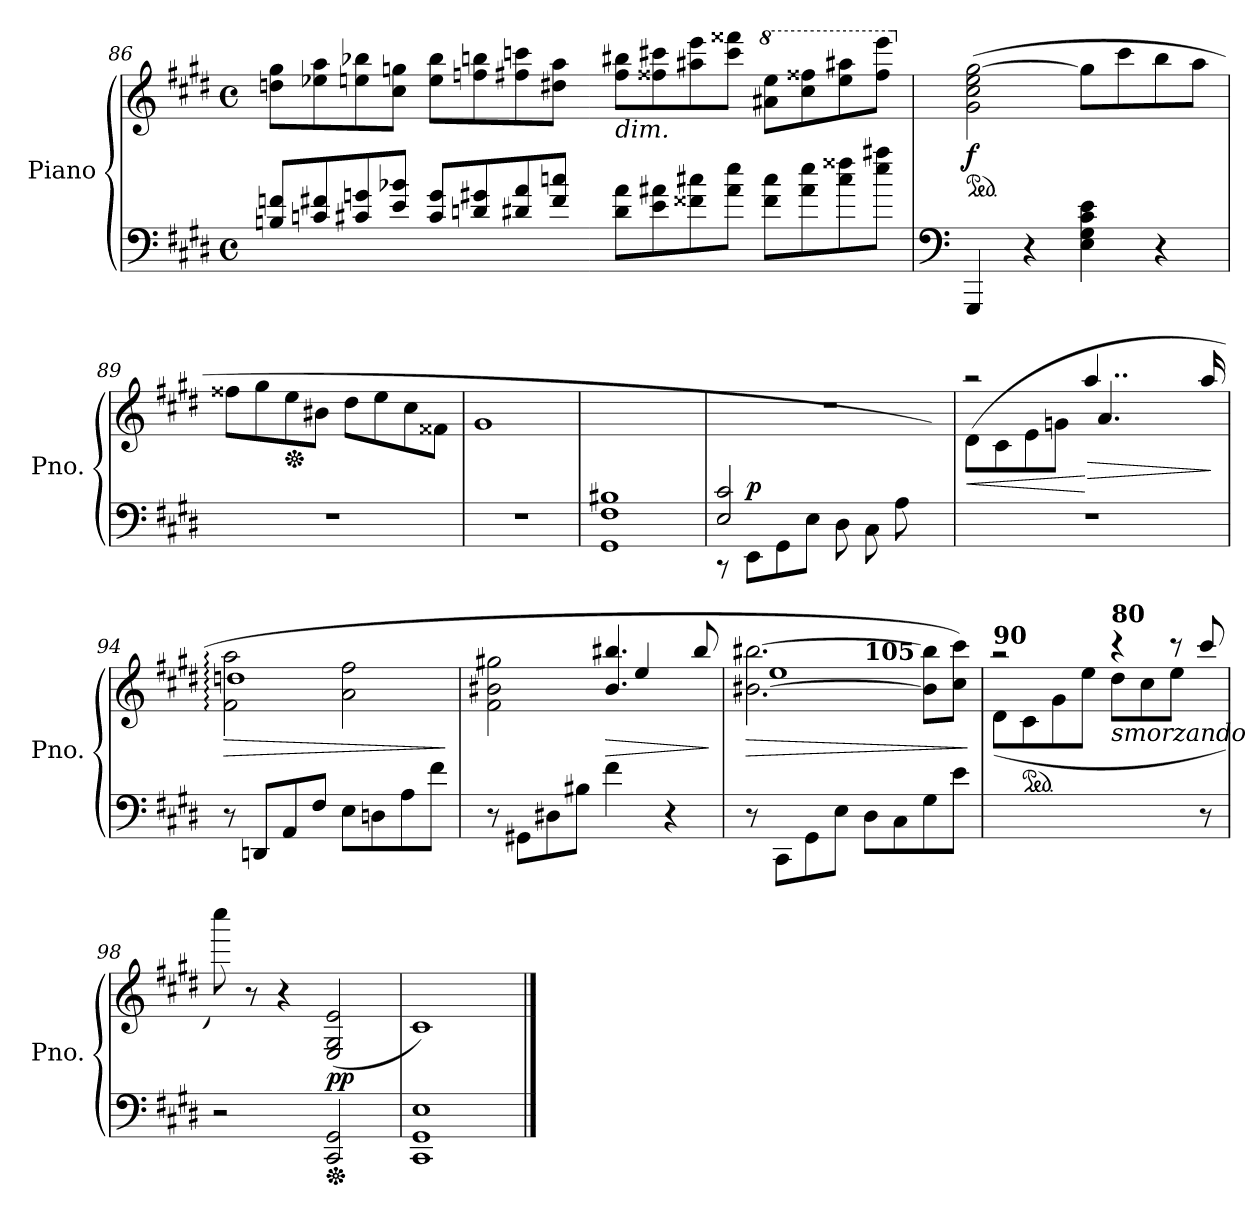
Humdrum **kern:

**kern	**kern	**dynam
*part1	*part1	*part1
*staff2	*staff1	*staff1/2
*I"Piano	*	*
*I'Pno.	*	*
*clefF4	*clefG2	*
*k[f#c#g#d#]	*k[f#c#g#d#]	*
*M4/4	*M4/4	*
*met(c)	*met(c)	*
=86	=86	=86
8Bn/ 8fn/L	8ddn\ 8gg#\L	.
8cn/ 8f#X/	8ee-X\ 8aa\	.
8c#X/ 8gn/	8een\ 8bb-X\	.
8e/ 8b-X/J	8cc#\ 8ggn\J	.
8c#/ 8g/L	8ee\ 8bb-\L	.
8dn/ 8g#X/	8ffn\ 8bbn\	.
8d#X/ 8a/	8ff#X\ 8cccn\	.
8f#/ 8ccn/J	8dd#X\ 8aa\J	.
!!LO:LB:g=z
=87-	=87-	=87-
!	!LO:TX:b:i:t=dim.	!
8d#\ 8a\L	8ff#\ 8bb#X\L	.
8e\ 8a#X\	8ff##X\ 8ccc#X\	.
8f##X\ 8cc#\	8aa#X\ 8eee\	.
8a#\ 8ee\J	8ccc#\ 8fff##X\J	.
*	*8va	*
8f##\ 8cc#\L	8aa#X\ 8eee\L	.
8a#\ 8ee\	8ccc#\ 8fff##X\	.
8cc#\ 8ff##X\	8eee\ 8aaa#X\	.
8ee\ 8aa#X\J	8fff##\ 8eeee\J	.
=88	=88	=88
*clefF4	*	*
*	*X8va	*
*	*ped	*
!	!	!LO:DY:b
4GGG#/	(>2g#\ 2cc#\ 2ee\ [2gg#\	f
4r	.	.
4E\ 4G#\ 4c#\ 4e\	8gg#\L]	.
.	8ccc#\	.
4r	8bb\	.
.	8aa\J	.
=89	=89	=89
1r	8ff##X\L	.
.	8gg#\	.
*	*Xped	*
.	8ee\	.
.	8b#X\J	.
.	8dd#\L	.
.	8ee\	.
.	8cc#\	.
.	8f##X\J	.
=90	=90	=90
1r	1g#	.
=91	=91	=91
1GG# 1F# 1B#X	1ryy	.
!!LO:LB:g=z
=92	=92	=92
*^	*^	*
2E/ 2c#/)	8r	1r	2..ryy	.
!	!	!	!	!LO:DY:a=2
.	(>8EE\L	.	.	p
.	8GG#\	.	.	.
.	8E\J	.	.	.
2ryy	8D#\L	.	.	.
.	8C#\	.	.	.
.	8A\	.	.	.
.	8ryy	.	8e\J)	.
=93	=93	=93	=93	=93
!	!	!	!	!LO:HP:b
*v	*v	*	*^	*
1r	(>8d#\L	2raa	2ryy	<
.	8c#\	.	.	.
.	8e\	.	.	.
.	8gn\J	.	.	.
!	!	!	!	!LO:HP:n=1:b
.	8a\Lyy	4.a/	4..aa/	[ >
.	8cc#\	.	.	.
.	8ff#\	.	.	.
.	8gn\ 8ee\J	8rgyy	.	.
.	.	.	16aa/	.
*	*v	*v	*v	*
.	.	]
=94	=94	=94
!	!	!LO:HP:b
*	*^	*
8r	2f#\: 2aa\:	1ddn	>
8DDn/L	.	.	.
8AA/	.	.	.
8F#/J	.	.	.
8E\L	2a\ 2ff#\	.	.
8Dn\	.	.	.
8A\	.	.	.
8f#\J	.	.	.
*	*v	*v	*
.	.	]
=95	=95	=95
*	*^	*
*	*	*^	*
8r	2f#\ 2b#X\ 2gg#X\	2reyy	2rFyy	.
8GG#X\L	.	.	.	.
8D#X\	.	.	.	.
8B#X\J	.	.	.	.
!	!	!	!	!LO:HP:b
4f#\	8b#\Lyy	4.b#/ 4.bb#X/	8ryy	>
.	8ee\	.	4ee/	.
4r	8gg#\	.	.	.
.	8dd#X\ 8ff#\J	8bb#/	8rDyy	.
*	*v	*v	*v	*
.	.	]
!!LO:LB:g=z
=96	=96	=96
!	!	!LO:HP:b
*	*^	*
*	*	*^	*
8r	[2.b#X\ [2.bb#X\	1ee	2ryy	>
8CC#\L	.	.	.	.
8GG#\	.	.	.	.
8E\J	.	.	.	.
!	!	!	!LO:TX:a:B:t=105	!
8D#\L	.	.	2ryy	.
8C#\	.	.	.	.
8G#\	8b#\] 8bb#\]L	.	.	.
8e\J	8cc#\ 8ccc#\J)	.	.	.
.	.	.	.	]
=97	=97	=97	=97	=97
!	!LO:TX:a:B:t=90	!	!	!
*	*	*v	*v	*
2..ryy	2r	(>8d#\L	.
*	*ped	*	*
.	.	8c#\	.
.	.	8g#\	.
.	.	8ee\J	.
!	!LO:TX:b:i:t=smorzando	!	!
!	!LO:TX:a:B:t=80	!	!
.	4rccc	8dd#\L	.
.	.	8cc#\	.
.	8rccc	8ee\J	.
8r	8ccc#/	8ryy	.
=98	=98	=98	=98
!	!LO:TX:a:B:t=60	!	!
*	*v	*v	*
2r	8cccc#\)	.
.	8r	.
.	4r	.
*Xped	*	*
!	!	!LO:DY:b
2CC#/ 2GG#/	(>2E/ 2G#/ 2e/	pp
=99	=99	=99
1CC# 1GG# 1E	1c#)	.
==	==	==
*-	*-	*-
